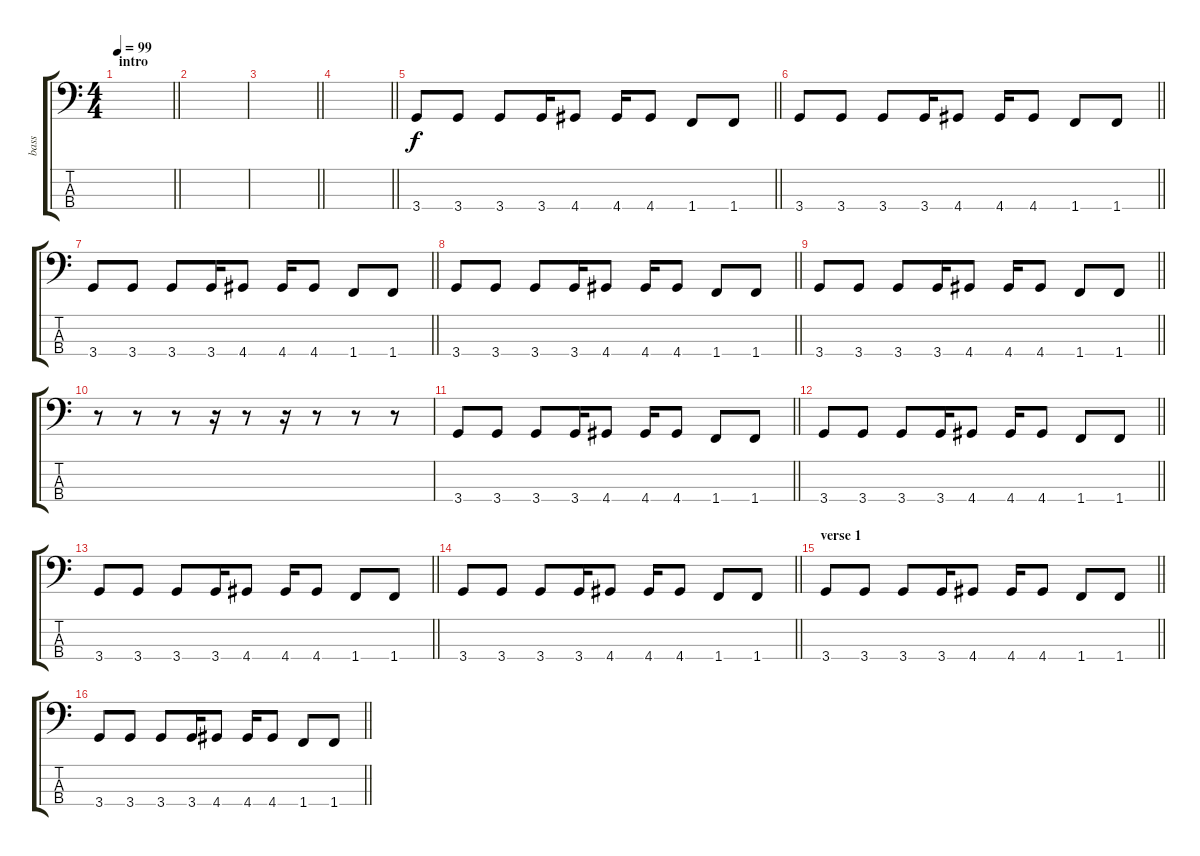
\track ("bass " "bass ") {instrument electricbassfinger}
\staff {score tabs}
\tuning (G2 D2 A1 E1) {hide}
\ts (4 4)
\section ("" "intro")
\tempo 99
\clef f4
\barLineRight lightlight
\ks c
|
|
\barLineRight lightlight
|
\barLineRight lightlight
|
\barLineRight lightlight
3.4.8 3.4.8 3.4.8 3.4.16 4.4.8 4.4.16 4.4.8 1.4.8 1.4.8 |
\barLineRight lightlight
3.4.8 3.4.8 3.4.8 3.4.16 4.4.8 4.4.16 4.4.8 1.4.8 1.4.8 |
\barLineRight lightlight
3.4.8 3.4.8 3.4.8 3.4.16 4.4.8 4.4.16 4.4.8 1.4.8 1.4.8 |
\barLineRight lightlight
3.4.8 3.4.8 3.4.8 3.4.16 4.4.8 4.4.16 4.4.8 1.4.8 1.4.8 |
\barLineRight lightlight
3.4.8 3.4.8 3.4.8 3.4.16 4.4.8 4.4.16 4.4.8 1.4.8 1.4.8 |
r.8 r.8 r.8 r.16 r.8 r.16 r.8 r.8 r.8 |
\barLineRight lightlight
3.4.8 3.4.8 3.4.8 3.4.16 4.4.8 4.4.16 4.4.8 1.4.8 1.4.8 |
\barLineRight lightlight
3.4.8 3.4.8 3.4.8 3.4.16 4.4.8 4.4.16 4.4.8 1.4.8 1.4.8 |
\barLineRight lightlight
3.4.8 3.4.8 3.4.8 3.4.16 4.4.8 4.4.16 4.4.8 1.4.8 1.4.8 |
\barLineRight lightlight
3.4.8 3.4.8 3.4.8 3.4.16 4.4.8 4.4.16 4.4.8 1.4.8 1.4.8 |
\section ("" "verse 1")
\barLineRight lightlight
3.4.8 3.4.8 3.4.8 3.4.16 4.4.8 4.4.16 4.4.8 1.4.8 1.4.8 |
\barLineRight lightlight
3.4.8 3.4.8 3.4.8 3.4.16 4.4.8 4.4.16 4.4.8 1.4.8 1.4.8
